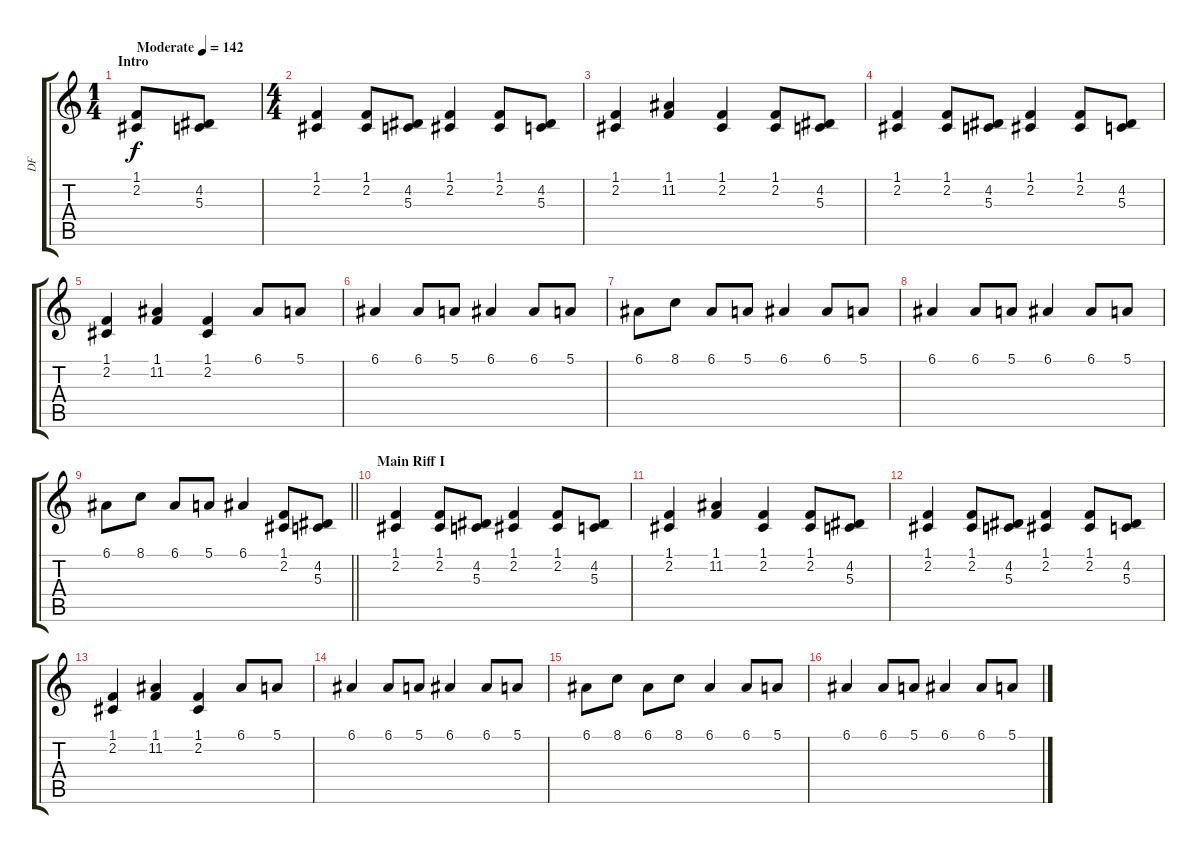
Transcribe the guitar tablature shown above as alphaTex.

\track ("DF " "DF ") {instrument acousticgrandpiano}
\staff {score tabs}
\tuning (E4 B3 G3 D3 A2 E2) {hide}
\ts (1 4)
\section ("" "Intro")
\tempo (142 "Moderate")
\clef g2
\ks c
(1.1 2.2).8{dy f instrument acousticgrandpiano} (4.2 5.3).8 |
\ts (4 4)
(1.1 2.2).4 (1.1 2.2).8 (4.2 5.3).8 (1.1 2.2).4 (1.1 2.2).8 (4.2 5.3).8 |
(1.1 2.2).4 (1.1 11.2).4 (1.1 2.2).4 (1.1 2.2).8 (4.2 5.3).8 |
(1.1 2.2).4 (1.1 2.2).8 (4.2 5.3).8 (1.1 2.2).4 (1.1 2.2).8 (4.2 5.3).8 |
(1.1 2.2).4 (1.1 11.2).4 (1.1 2.2).4 6.1.8 5.1.8 |
6.1.4 6.1.8 5.1.8 6.1.4 6.1.8 5.1.8 |
6.1.8 8.1.8 6.1.8 5.1.8 6.1.4 6.1.8 5.1.8 |
6.1.4 6.1.8 5.1.8 6.1.4 6.1.8 5.1.8 |
\barLineRight lightlight
6.1.8 8.1.8 6.1.8 5.1.8 6.1.4 (1.1 2.2).8 (4.2 5.3).8 |
\section ("" "Main Riff I")
(1.1 2.2).4 (1.1 2.2).8 (4.2 5.3).8 (1.1 2.2).4 (1.1 2.2).8 (4.2 5.3).8 |
(1.1 2.2).4 (1.1 11.2).4 (1.1 2.2).4 (1.1 2.2).8 (4.2 5.3).8 |
(1.1 2.2).4 (1.1 2.2).8 (4.2 5.3).8 (1.1 2.2).4 (1.1 2.2).8 (4.2 5.3).8 |
(1.1 2.2).4 (1.1 11.2).4 (1.1 2.2).4 6.1.8 5.1.8 |
6.1.4 6.1.8 5.1.8 6.1.4 6.1.8 5.1.8 |
6.1.8 8.1.8 6.1.8 8.1.8 6.1.4 6.1.8 5.1.8 |
6.1.4 6.1.8 5.1.8 6.1.4 6.1.8 5.1.8
